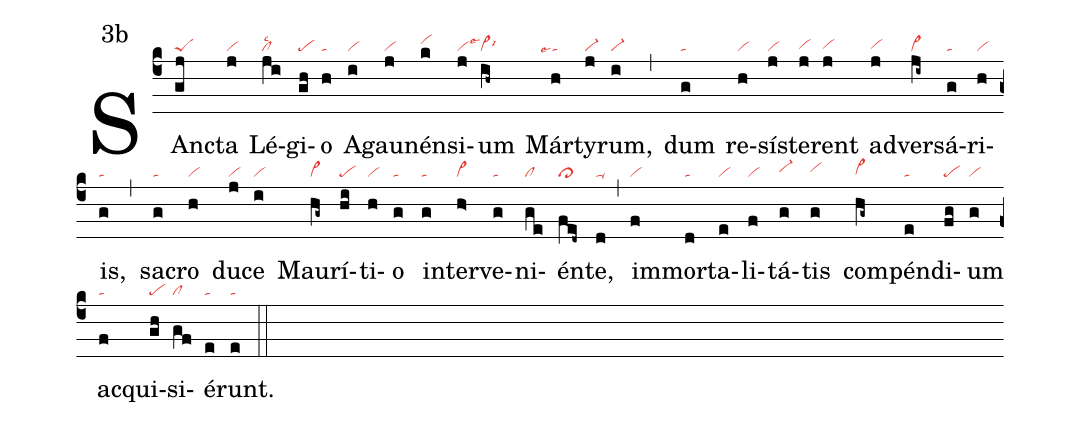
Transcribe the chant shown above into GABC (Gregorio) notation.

mode: 3b;
nabc-lines:1;
%%
(c4)
SAn(gj|peS)cta(j|vi) Lé(ji|cllsc2)gi(gh|pe)o(h|ta) A(i|vi)gau(j|vi)nén(k|vihi)si(j|vilse3)um(ih~|vi>lsi6) Már(h|```talse4)ty(j|vi-)rum,(i|vi-) (,)
dum(g|ta) re(h|vi)sí(j|vi)ste(j|vihg)rent(j|vihg) ad(j|vihg)ver(ji~|vi>)sá(g|ta)ri(h|vi)is,(g|ta) (,)
sa(g|ta)cro(h|vi) du(j|vi)ce(i|vi) Mau(hg~|vi>)rí(hi|pe)ti(h|vi)o(g|ta) in(g|ta)ter(h>|vi>)ve(g|ta)ni(ge|cl)én(fed~|cl>)te,(d|ta-) (,)
im(f|vi)mor(d|ta)ta(e|vi)li(f|vi)tá(g|vi-hh)tis(g|vihh) com(hg~|vi>hg)pén(e|ta)di(fg|pe)um(g|vi) ac(f|ta)qui(gh|pe)si(gf|cl)é(e|ta)runt.(e|ta) (::)
